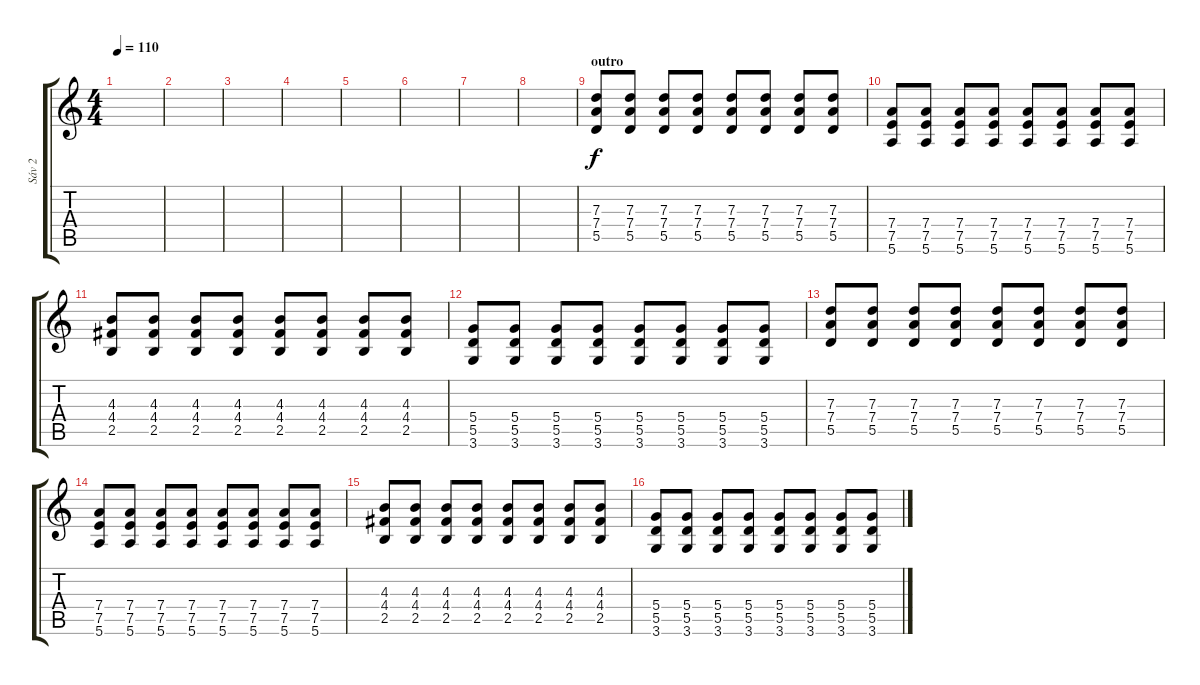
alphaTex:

\track ("Sáv 2" "Sáv 2") {instrument distortionguitar}
\staff {score tabs}
\tuning (E4 B3 G3 D3 A2 E2) {hide}
\ts (4 4)
\tempo 110
\clef g2
\ks c
|
|
|
|
|
|
|
|
\section ("" "outro")
(7.3 7.4 5.5).8 (7.3 7.4 5.5).8 (7.3 7.4 5.5).8 (7.3 7.4 5.5).8 (7.3 7.4 5.5).8 (7.3 7.4 5.5).8 (7.3 7.4 5.5).8 (7.3 7.4 5.5).8 |
(7.4 7.5 5.6).8 (7.4 7.5 5.6).8 (7.4 7.5 5.6).8 (7.4 7.5 5.6).8 (7.4 7.5 5.6).8 (7.4 7.5 5.6).8 (7.4 7.5 5.6).8 (7.4 7.5 5.6).8 |
(4.3 4.4 2.5).8 (4.3 4.4 2.5).8 (4.3 4.4 2.5).8 (4.3 4.4 2.5).8 (4.3 4.4 2.5).8 (4.3 4.4 2.5).8 (4.3 4.4 2.5).8 (4.3 4.4 2.5).8 |
(5.4 5.5 3.6).8 (5.4 5.5 3.6).8 (5.4 5.5 3.6).8 (5.4 5.5 3.6).8 (5.4 5.5 3.6).8 (5.4 5.5 3.6).8 (5.4 5.5 3.6).8 (5.4 5.5 3.6).8 |
(7.3 7.4 5.5).8 (7.3 7.4 5.5).8 (7.3 7.4 5.5).8 (7.3 7.4 5.5).8 (7.3 7.4 5.5).8 (7.3 7.4 5.5).8 (7.3 7.4 5.5).8 (7.3 7.4 5.5).8 |
(7.4 7.5 5.6).8 (7.4 7.5 5.6).8 (7.4 7.5 5.6).8 (7.4 7.5 5.6).8 (7.4 7.5 5.6).8 (7.4 7.5 5.6).8 (7.4 7.5 5.6).8 (7.4 7.5 5.6).8 |
(4.3 4.4 2.5).8 (4.3 4.4 2.5).8 (4.3 4.4 2.5).8 (4.3 4.4 2.5).8 (4.3 4.4 2.5).8 (4.3 4.4 2.5).8 (4.3 4.4 2.5).8 (4.3 4.4 2.5).8 |
(5.4 5.5 3.6).8 (5.4 5.5 3.6).8 (5.4 5.5 3.6).8 (5.4 5.5 3.6).8 (5.4 5.5 3.6).8 (5.4 5.5 3.6).8 (5.4 5.5 3.6).8 (5.4 5.5 3.6).8
